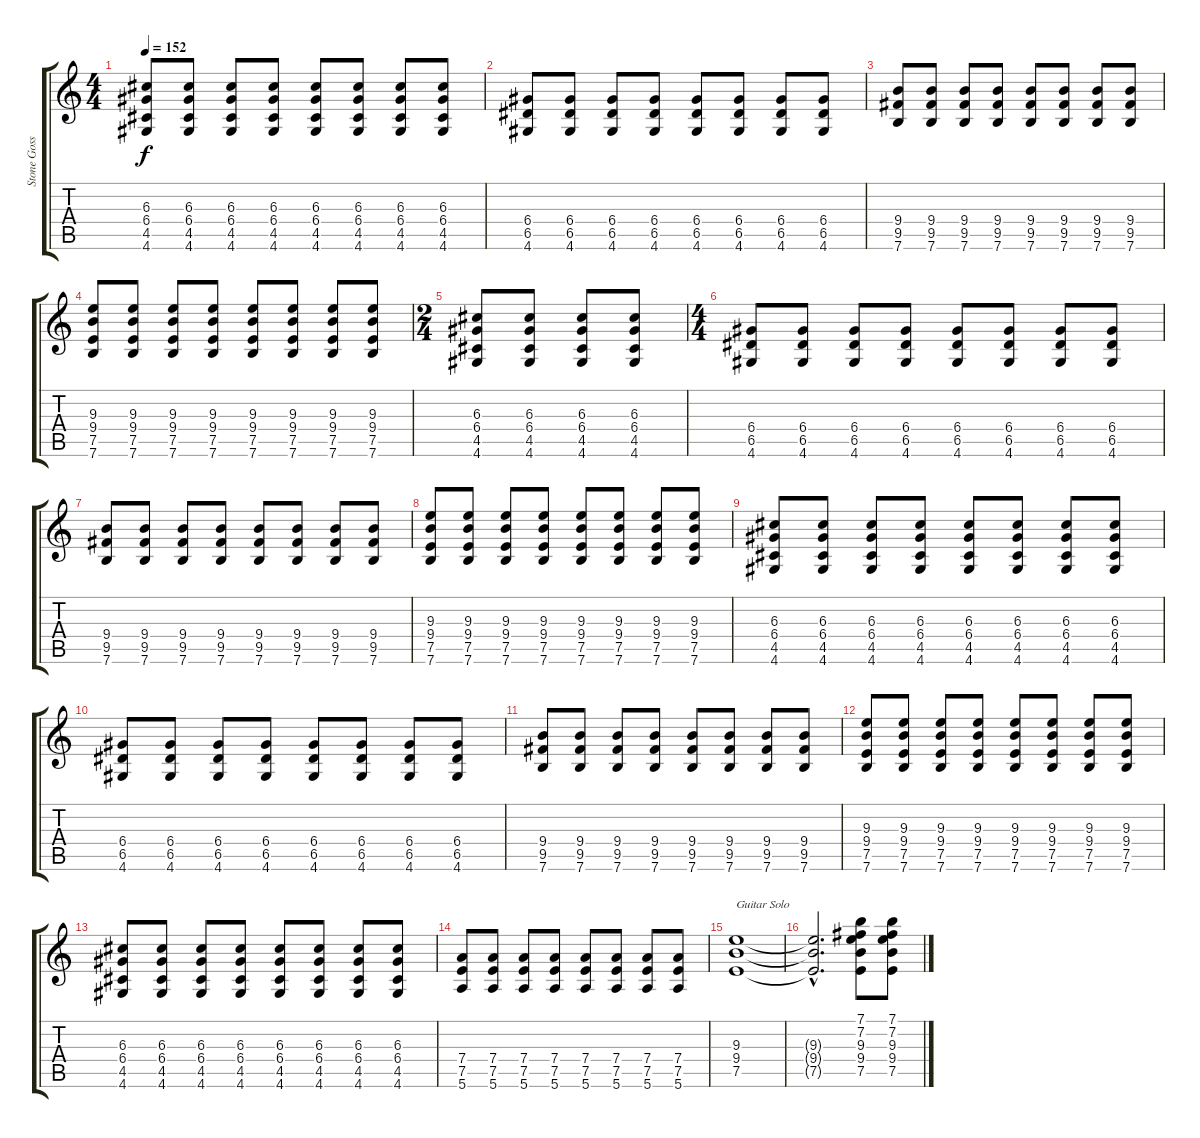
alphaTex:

\track ("Stone Gossard" "Stone Goss") {instrument distortionguitar}
\staff {score tabs}
\tuning (E4 B3 G3 D3 A2 E2) {hide}
\ts (4 4)
\tempo 152
\clef g2
\ks c
(6.3 6.4 4.5 4.6).8{dy f} (6.3 6.4 4.5 4.6).8 (6.3 6.4 4.5 4.6).8 (6.3 6.4 4.5 4.6).8 (6.3 6.4 4.5 4.6).8 (6.3 6.4 4.5 4.6).8 (6.3 6.4 4.5 4.6).8 (6.3 6.4 4.5 4.6).8 |
(6.4 6.5 4.6).8 (6.4 6.5 4.6).8 (6.4 6.5 4.6).8 (6.4 6.5 4.6).8 (6.4 6.5 4.6).8 (6.4 6.5 4.6).8 (6.4 6.5 4.6).8 (6.4 6.5 4.6).8 |
(9.4 9.5 7.6).8 (9.4 9.5 7.6).8 (9.4 9.5 7.6).8 (9.4 9.5 7.6).8 (9.4 9.5 7.6).8 (9.4 9.5 7.6).8 (9.4 9.5 7.6).8 (9.4 9.5 7.6).8 |
(9.3 9.4 7.5 7.6).8 (9.3 9.4 7.5 7.6).8 (9.3 9.4 7.5 7.6).8 (9.3 9.4 7.5 7.6).8 (9.3 9.4 7.5 7.6).8 (9.3 9.4 7.5 7.6).8 (9.3 9.4 7.5 7.6).8 (9.3 9.4 7.5 7.6).8 |
\ts (2 4)
(6.3 6.4 4.5 4.6).8 (6.3 6.4 4.5 4.6).8 (6.3 6.4 4.5 4.6).8 (6.3 6.4 4.5 4.6).8 |
\ts (4 4)
(6.4 6.5 4.6).8 (6.4 6.5 4.6).8 (6.4 6.5 4.6).8 (6.4 6.5 4.6).8 (6.4 6.5 4.6).8 (6.4 6.5 4.6).8 (6.4 6.5 4.6).8 (6.4 6.5 4.6).8 |
(9.4 9.5 7.6).8 (9.4 9.5 7.6).8 (9.4 9.5 7.6).8 (9.4 9.5 7.6).8 (9.4 9.5 7.6).8 (9.4 9.5 7.6).8 (9.4 9.5 7.6).8 (9.4 9.5 7.6).8 |
(9.3 9.4 7.5 7.6).8 (9.3 9.4 7.5 7.6).8 (9.3 9.4 7.5 7.6).8 (9.3 9.4 7.5 7.6).8 (9.3 9.4 7.5 7.6).8 (9.3 9.4 7.5 7.6).8 (9.3 9.4 7.5 7.6).8 (9.3 9.4 7.5 7.6).8 |
(6.3 6.4 4.5 4.6).8 (6.3 6.4 4.5 4.6).8 (6.3 6.4 4.5 4.6).8 (6.3 6.4 4.5 4.6).8 (6.3 6.4 4.5 4.6).8 (6.3 6.4 4.5 4.6).8 (6.3 6.4 4.5 4.6).8 (6.3 6.4 4.5 4.6).8 |
(6.4 6.5 4.6).8 (6.4 6.5 4.6).8 (6.4 6.5 4.6).8 (6.4 6.5 4.6).8 (6.4 6.5 4.6).8 (6.4 6.5 4.6).8 (6.4 6.5 4.6).8 (6.4 6.5 4.6).8 |
(9.4 9.5 7.6).8 (9.4 9.5 7.6).8 (9.4 9.5 7.6).8 (9.4 9.5 7.6).8 (9.4 9.5 7.6).8 (9.4 9.5 7.6).8 (9.4 9.5 7.6).8 (9.4 9.5 7.6).8 |
(9.3 9.4 7.5 7.6).8 (9.3 9.4 7.5 7.6).8 (9.3 9.4 7.5 7.6).8 (9.3 9.4 7.5 7.6).8 (9.3 9.4 7.5 7.6).8 (9.3 9.4 7.5 7.6).8 (9.3 9.4 7.5 7.6).8 (9.3 9.4 7.5 7.6).8 |
(6.3 6.4 4.5 4.6).8 (6.3 6.4 4.5 4.6).8 (6.3 6.4 4.5 4.6).8 (6.3 6.4 4.5 4.6).8 (6.3 6.4 4.5 4.6).8 (6.3 6.4 4.5 4.6).8 (6.3 6.4 4.5 4.6).8 (6.3 6.4 4.5 4.6).8 |
(7.4 7.5 5.6).8 (7.4 7.5 5.6).8 (7.4 7.5 5.6).8 (7.4 7.5 5.6).8 (7.4 7.5 5.6).8 (7.4 7.5 5.6).8 (7.4 7.5 5.6).8 (7.4 7.5 5.6).8 |
(9.3 9.4 7.5).1{txt "Guitar Solo"} |
(9.3{hac t} 9.4{hac t} 7.5{hac t}).2{d} (7.1 7.2 9.3 9.4 7.5).8 (7.1 7.2 9.3 9.4 7.5).8
